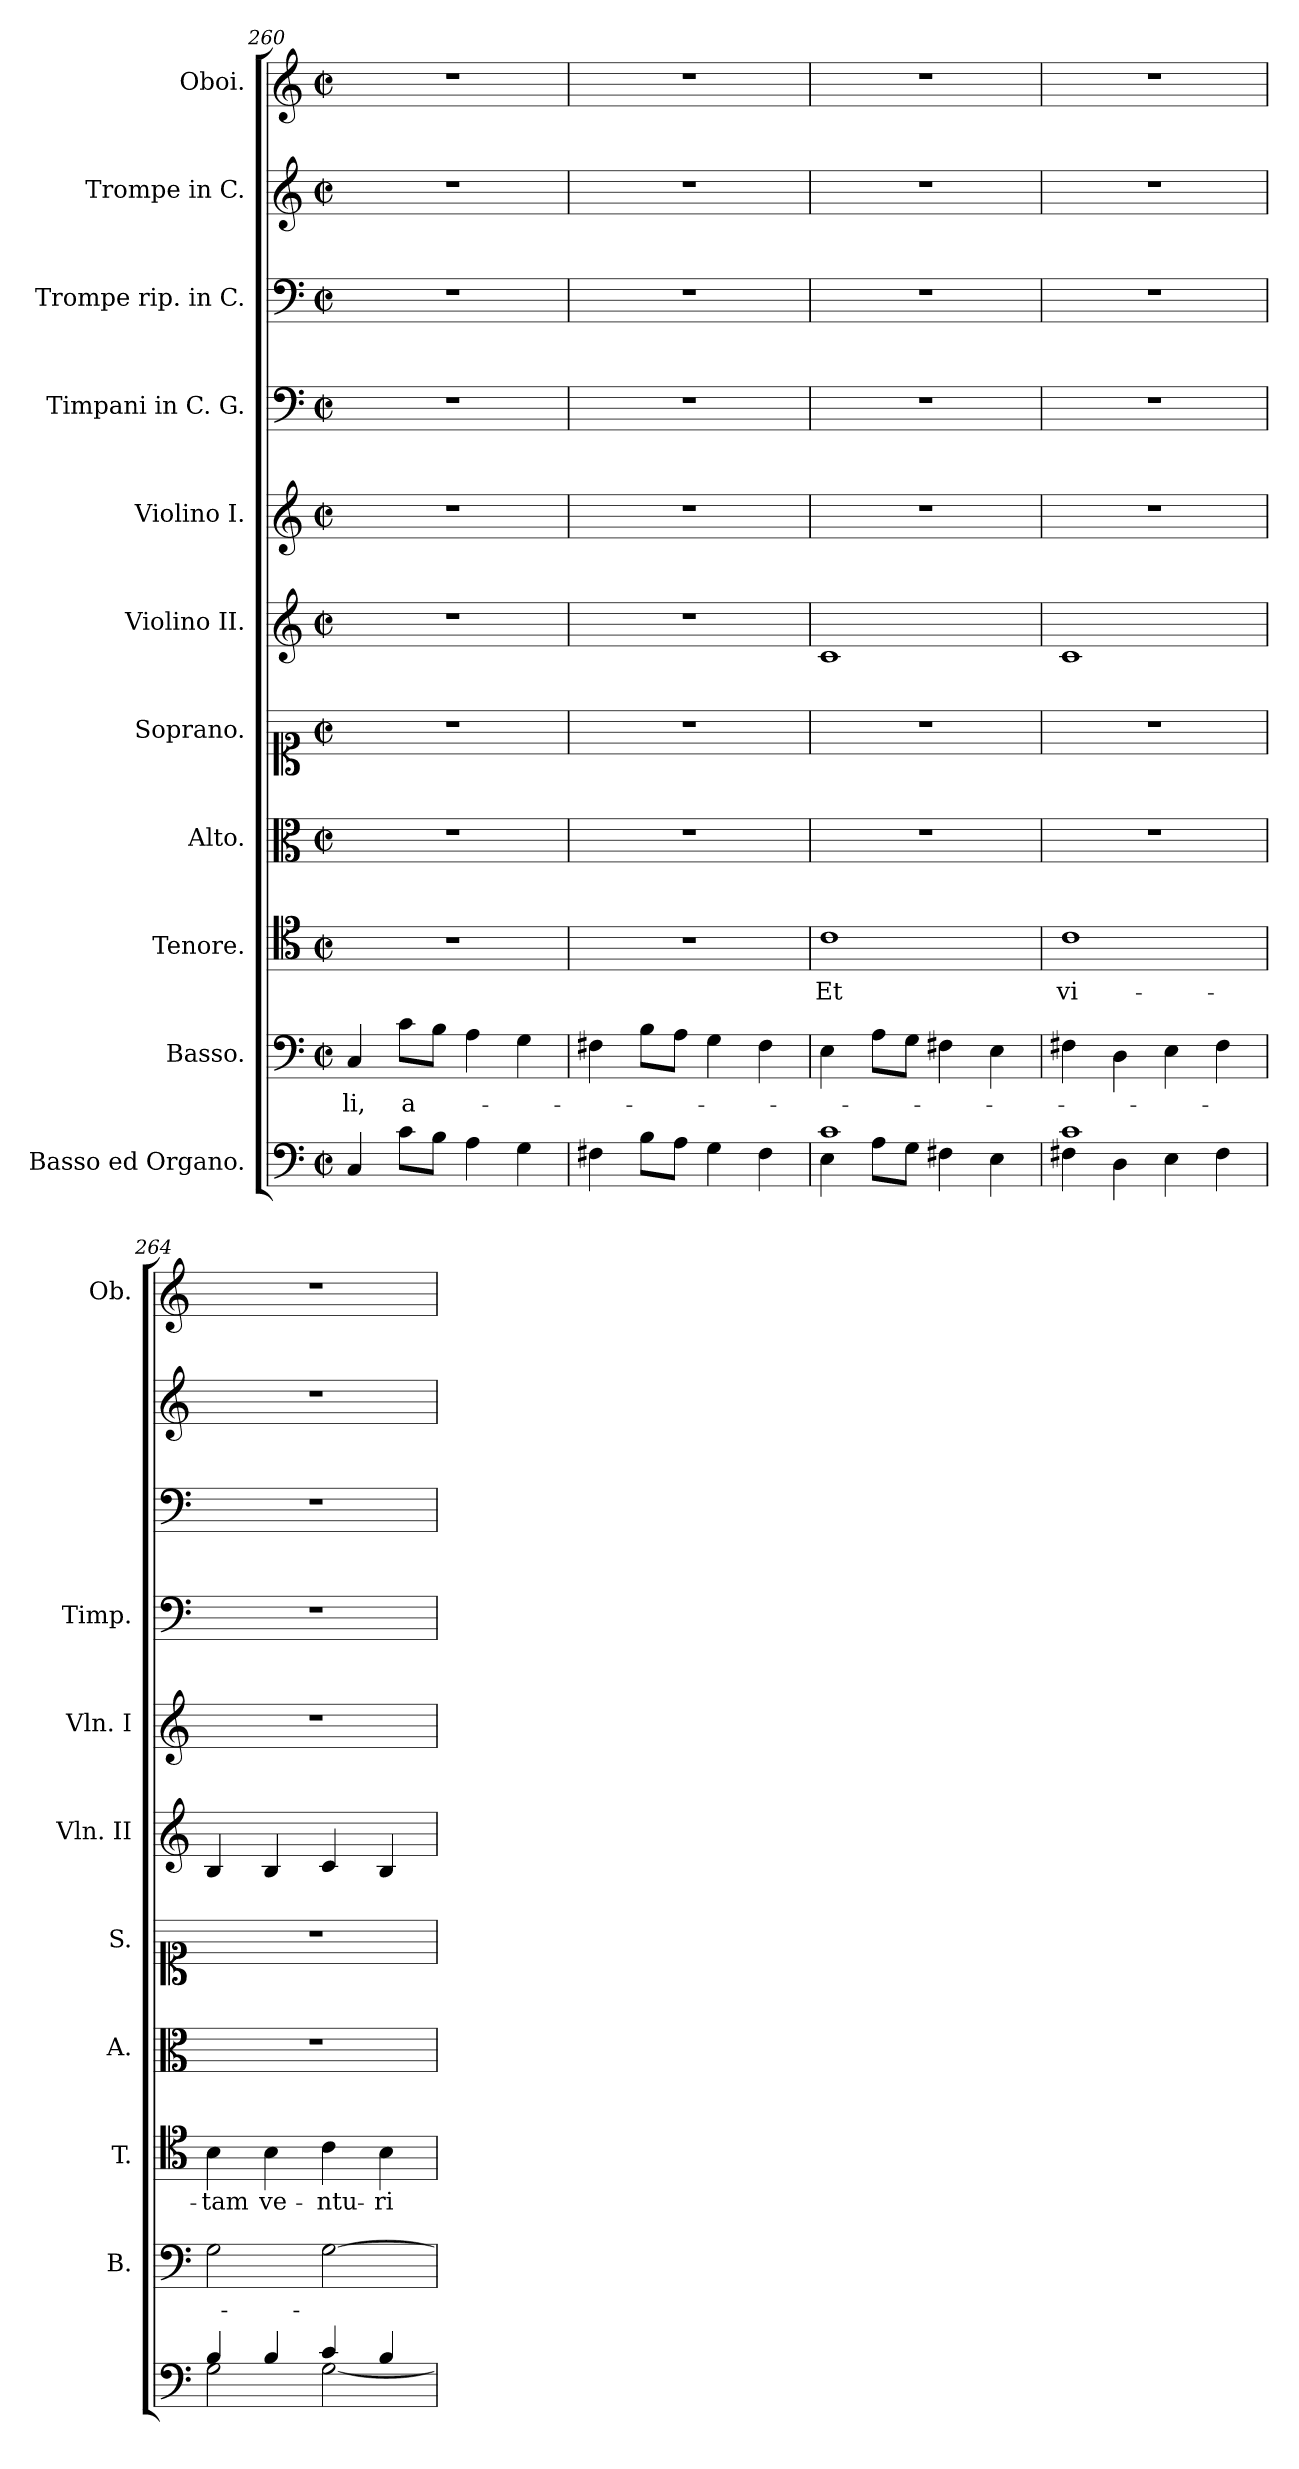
**kern	**kern	**text	**kern	**text	**kern	**kern	**kern	**kern	**kern	**kern	**kern	**kern
*part11	*part10	*part10	*part9	*part9	*part8	*part7	*part6	*part5	*part4	*part3	*part2	*part1
*staff11	*staff10	*staff10	*staff9	*staff9	*staff8	*staff7	*staff6	*staff5	*staff4	*staff3	*staff2	*staff1
*I"Basso ed  Organo.	*I"Basso.	*	*I"Tenore.	*	*I"Alto.	*I"Soprano.	*I"Violino II.	*I"Violino I.	*I"Timpani in C. G.	*I"Trompe rip. in C.	*I"Trompe in C.	*I"Oboi.
*	*I'B.	*	*I'T.	*	*I'A.	*I'S.	*I'Vln. II	*I'Vln. I	*I'Timp.	*	*	*I'Ob.
*clefF4	*clefF4	*	*clefC4	*	*clefC3	*clefC1	*clefG2	*clefG2	*clefF4	*clefF4	*clefG2	*clefG2
*k[]	*k[]	*	*k[]	*	*k[]	*k[]	*k[]	*k[]	*k[]	*k[]	*k[]	*k[]
*M2/2	*M2/2	*	*M2/2	*	*M2/2	*M2/2	*M2/2	*M2/2	*M2/2	*M2/2	*M2/2	*M2/2
*met(c|)	*met(c|)	*	*met(c|)	*	*met(c|)	*met(c|)	*met(c|)	*met(c|)	*met(c|)	*met(c|)	*met(c|)	*met(c|)
=260	=260	=260	=260	=260	=260	=260	=260	=260	=260	=260	=260	=260
!	!	!LO:LY:b	!	!	!	!	!	!	!	!	!	!
4C/	4C/	-li,	1r	.	1r	1r	1r	1r	1r	1r	1r	1r
!	!	!LO:LY:b	!	!	!	!	!	!	!	!	!	!
8c\L	8c\L	a-	.	.	.	.	.	.	.	.	.	.
8B\J	8B\J	.	.	.	.	.	.	.	.	.	.	.
4A\	4A\	.	.	.	.	.	.	.	.	.	.	.
4G\	4G\	.	.	.	.	.	.	.	.	.	.	.
=261	=261	=261	=261	=261	=261	=261	=261	=261	=261	=261	=261	=261
4F#X\	4F#X\	.	1r	.	1r	1r	1r	1r	1r	1r	1r	1r
8B\L	8B\L	.	.	.	.	.	.	.	.	.	.	.
8A\J	8A\J	.	.	.	.	.	.	.	.	.	.	.
4G\	4G\	.	.	.	.	.	.	.	.	.	.	.
4F#\	4F#\	.	.	.	.	.	.	.	.	.	.	.
=262	=262	=262	=262	=262	=262	=262	=262	=262	=262	=262	=262	=262
*^	*	*	*	*	*	*	*	*	*	*	*	*
!	!	!	!	!	!LO:LY:b	!	!	!	!	!	!	!	!
1c	4E\	4E\	.	1c	Et	1r	1r	1c	1r	1r	1r	1r	1r
.	8A\L	8A\L	.	.	.	.	.	.	.	.	.	.	.
.	8G\J	8G\J	.	.	.	.	.	.	.	.	.	.	.
.	4F#X\	4F#X\	.	.	.	.	.	.	.	.	.	.	.
.	4E\	4E\	.	.	.	.	.	.	.	.	.	.	.
=263	=263	=263	=263	=263	=263	=263	=263	=263	=263	=263	=263	=263	=263
!	!	!	!	!	!LO:LY:b	!	!	!	!	!	!	!	!
1c	4F#X\	4F#X\	.	1c	vi-	1r	1r	1c	1r	1r	1r	1r	1r
.	4D\	4D\	.	.	.	.	.	.	.	.	.	.	.
.	4E\	4E\	.	.	.	.	.	.	.	.	.	.	.
.	4F#\	4F#\	.	.	.	.	.	.	.	.	.	.	.
=264	=264	=264	=264	=264	=264	=264	=264	=264	=264	=264	=264	=264	=264
!	!	!	!	!	!LO:LY:b	!	!	!	!	!	!	!	!
4B/	2G\	2G\	.	4B\	-tam	1r	1r	4B/	1r	1r	1r	1r	1r
!	!	!	!	!	!LO:LY:b	!	!	!	!	!	!	!	!
4B/	.	.	.	4B\	ve-	.	.	4B/	.	.	.	.	.
!	!	!	!	!	!LO:LY:b	!	!	!	!	!	!	!	!
4c/	[2G\	[2G\	.	4c\	-ntu-	.	.	4c/	.	.	.	.	.
!	!	!	!	!	!LO:LY:b	!	!	!	!	!	!	!	!
4B/	.	.	.	4B\	-ri	.	.	4B/	.	.	.	.	.
*v	*v	*	*	*	*	*	*	*	*	*	*	*	*
=	=	=	=	=	=	=	=	=	=	=	=	=
*-	*-	*-	*-	*-	*-	*-	*-	*-	*-	*-	*-	*-
